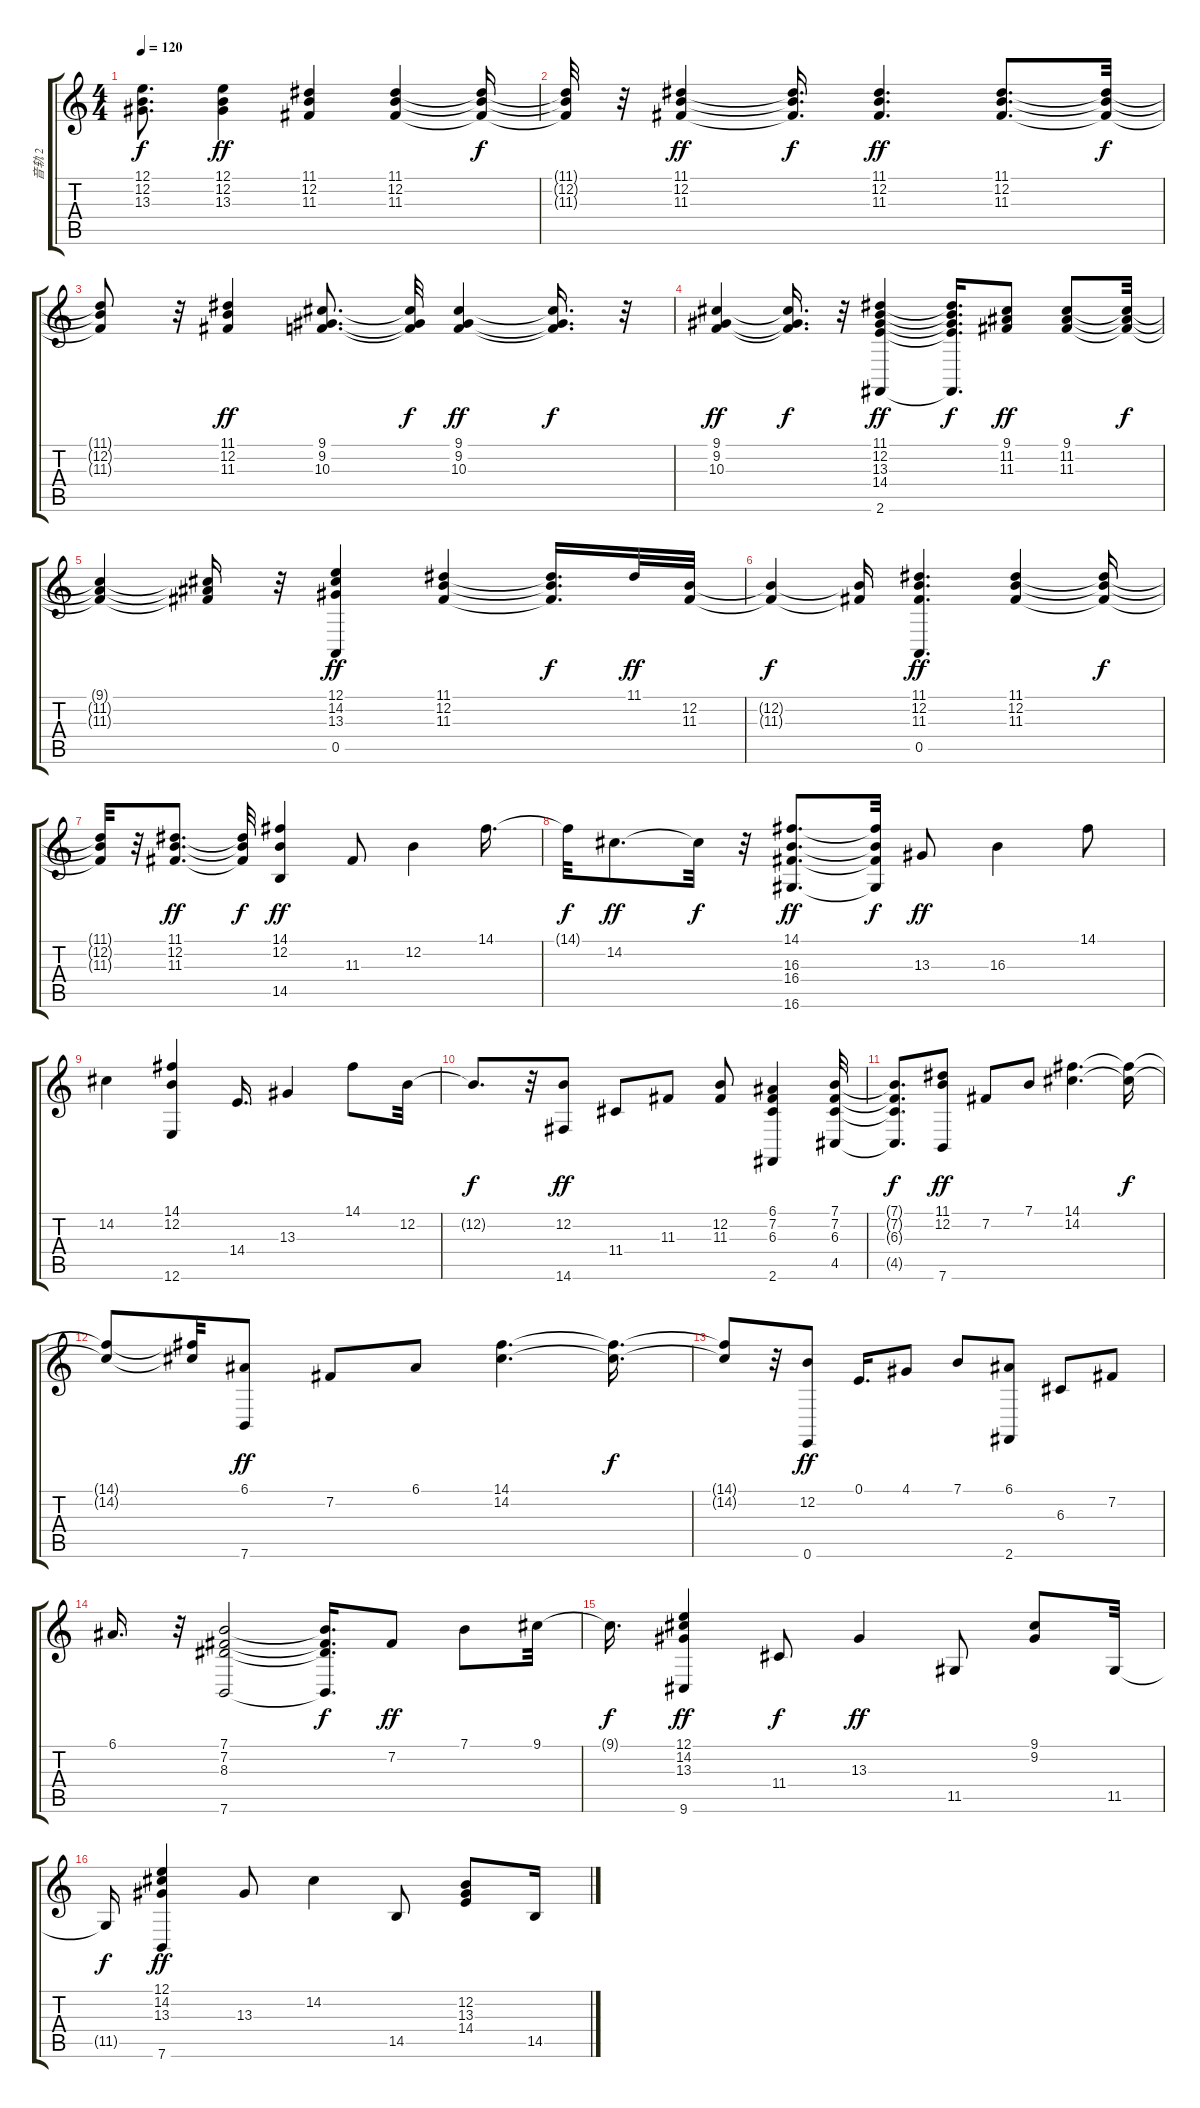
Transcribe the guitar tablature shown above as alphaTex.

\track ("音轨 2" "音轨 2") {instrument brightacousticpiano}
\staff {score tabs}
\tuning (E4 B3 G3 D3 A2 E2) {hide}
\ts (4 4)
\tempo 120
\clef g2
\ks c
(12.1{t} 12.2{t} 13.3{t}).8{d dy f} (12.1 12.2 13.3).4{dy ff} (11.1 12.2 11.3).4 (11.1 12.2 11.3).4 (11.1{t} 12.2{t} 11.3{t}).16{dy f} |
(11.1{t} 12.2{t} 11.3{t}).32 r.32 (11.1 12.2 11.3).4{dy ff} (11.1{t} 12.2{t} 11.3{t}).16{d dy f} (11.1 12.2 11.3).4{d dy ff} (11.1 12.2 11.3).8{d} (11.1{t} 12.2{t} 11.3{t}).32{dy f} |
(11.1{t} 12.2{t} 11.3{t}).8 r.32 (11.1 12.2 11.3).4{dy ff} (9.1 9.2 10.3).8{d} (9.1{t} 9.2{t} 10.3{t}).32{dy f} (9.1 9.2 10.3).4{dy ff} (9.1{t} 9.2{t} 10.3{t}).16{d dy f} r.32 |
(9.1 9.2 10.3).4{dy ff} (9.1{t} 9.2{t} 10.3{t}).16{d dy f} r.32 (11.1 12.2 13.3 14.4 2.6).4{dy ff} (11.1{t} 12.2{t} 13.3{t} 14.4{t} 2.6{t}).16{d dy f} (9.1 11.2 11.3).8{dy ff} (9.1 11.2 11.3).8 (9.1{t} 11.2{t} 11.3{t}).32{dy f} |
(9.1{t} 11.2{t} 11.3{t}).4 (9.1{t} 11.2{t} 11.3{t}).16 r.32 (12.1 14.2 13.3 0.5).4{dy ff} (11.1 12.2 11.3).4 (11.1{t} 12.2{t} 11.3{t}).16{d dy f} 11.1.32{dy ff} (12.2 11.3).32 |
(12.2{t} 11.3{t}).4{dy f} (12.2{t} 11.3{t}).16 (11.1 12.2 11.3 0.5).4{d dy ff} (11.1 12.2 11.3).4 (11.1{t} 12.2{t} 11.3{t}).16{dy f} |
(11.1{t} 12.2{t} 11.3{t}).32 r.32 (11.1 12.2 11.3).8{d dy ff} (11.1{t} 12.2{t} 11.3{t}).32{dy f} (14.1 12.2 14.5).4{dy ff} 11.3.8 12.2.4 14.1.16{d} |
14.1{t}.32{dy f} 14.2.8{d dy ff} 14.2{t}.32{dy f} r.32 (14.1 16.3 16.4 16.6).8{d dy ff} (14.1{t} 16.3{t} 16.4{t} 16.6{t}).32{dy f} 13.3.8{dy ff} 16.3.4 14.1.8 |
14.2.4 (14.1 12.2 12.6).4 14.4.16{d} 13.3.4 14.1.8 12.2.32 |
12.2{t}.8{d dy f} r.32 (12.2 14.6).8{dy ff} 11.4.8 11.3.8 (12.2 11.3).8 (6.1 7.2 6.3 2.6).4 (7.1 7.2 6.3 4.5).32 |
(7.1{t} 7.2{t} 6.3{t} 4.5{t}).8{d dy f} (11.1 12.2 7.6).8{dy ff} 7.2.8 7.1.8 (14.1 14.2).4{d} (14.1{t} 14.2{t}).16{dy f} |
(14.1{t} 14.2{t}).8 (14.1{t} 14.2{t}).32 (6.1 7.6).8{dy ff} 7.2.8 6.1.8 (14.1 14.2).4{d} (14.1{t} 14.2{t}).16{d dy f} |
(14.1{t} 14.2{t}).8 r.32 (12.2 0.6).8{dy ff} 0.1.16{d} 4.1.8 7.1.8 (6.1 2.6).8 6.3.8 7.2.8 |
6.1.16{d} r.32 (7.1 7.2 8.3 7.6).2 (7.1{t} 7.2{t} 8.3{t} 7.6{t}).16{d dy f} 7.2.8{dy ff} 7.1.8 9.1.32 |
9.1{t}.16{d dy f} (12.1 14.2 13.3 9.6).4{dy ff} 11.4.8{dy f} 13.3.4{dy ff} 11.5.8 (9.1 9.2).8 11.5.32 |
11.5{t}.16{dy f} (12.1 14.2 13.3 7.6).4{dy ff} 13.3.8 14.2.4 14.5.8 (12.2 13.3 14.4).8 14.5.16
